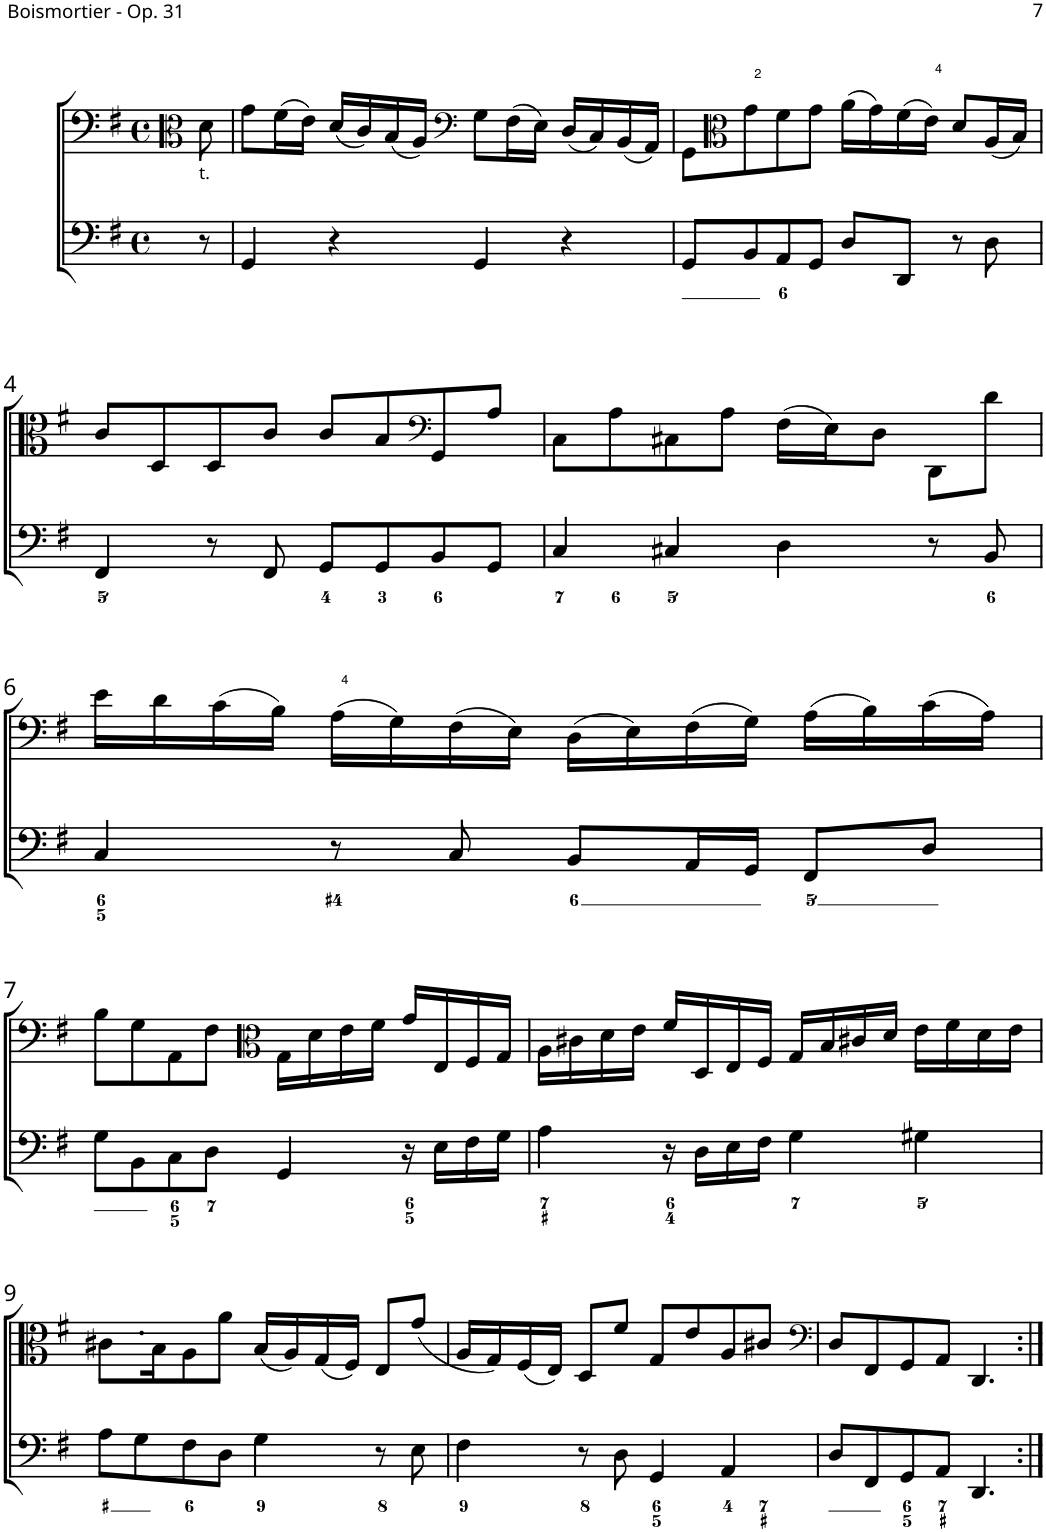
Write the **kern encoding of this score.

**kern	**kern
*part2	*part1
*staff2	*staff1
*I"Viola da gamba (7 strings)	*I"Viola da gamba (7 strings)
!!LO:PB:g=z
*clefF4	*clefC3
*k[f#]	*k[f#]
*M4/4	*M4/4
*met(c)	*met(c)
=1	=1
!	!LO:TX:b:t=t.
8r	8d\
=2	=2
4GG/	8g\L
.	(16f#\L
.	16e\JJ)
4r	(16d/LL
.	16c/)
.	(16B/
.	16A/JJ)
*	*clefF4
4GG/	8G\L
.	(16F#\L
.	16E\JJ)
4r	(16D/LL
.	16C/)
.	(16BB/
.	16AA/JJ)
=3	=3
8GG/L	8GG\L
*	*clefC3
8BB/	8g\
8AA/	8f#\
8GG/J	8g\J
8D/L	(16a\LL
.	16g\)
8DD/J	(16f#\
.	16e\JJ)
8r	8d/L
8D\	(16A/L
.	16B/JJ)
!!LO:LB:g=z
=4	=4
4FF#/	8c/L
.	8D/
8r	8D/
8FF#/	8c/J
8GG/L	8c/L
8GG/	8B/
*	*clefF4
8BB/	8GG/
8GG/J	8A/J
=5	=5
4C/	8C\L
.	8A\
4C#X/	8C#X\
.	8A\J
4D\	(16F#\LL
.	16E\J)
.	8D\J
8r	8DD\L
8BB/	(8d\J
!!LO:LB:g=z
=6	=6
4C/	16e\LL
.	16d\)
.	(16c\
.	16B\JJ)
8r	(16A\LL
.	16G\)
8C/	(16F#\
.	16E\JJ)
8BB/L	(16D\LL
.	16E\)
16AA/L	(16F#\
16GG/JJ	16G\JJ)
8FF#/L	(16A\LL
.	16B\)
8D/J	(16c\
.	16A\JJ)
!!LO:LB:g=z
=7	=7
8G\L	8B\L
8BB\	8G\
8C\	8AA\
8D\J	8F#\J
*	*clefC3
4GG/	16G\LL
.	16d\
.	16e\
.	16f#\JJ
16r	16g/LL
16E\LL	16E/
16F#\	16F#/
16G\JJ	16G/JJ
=8	=8
4A\	16A\LL
.	16c#X\
.	16d\
.	16e\JJ
16r	16f#/LL
16D\LL	16D/
16E\	16E/
16F#\JJ	16F#/JJ
4G\	16G/LL
.	16B/
.	16c#X/
.	16d/JJ
4G#X\	16e\LL
.	16f#\
.	16d\
.	16e\JJ
!!LO:LB:g=z
=9	=9
8A\L	8.c#X\L
8G\	.
.	16B\K
8F#\	8A\
8D\J	8a\J
4G\	(16B/LL
.	16A/)
.	(16G/
.	16F#/JJ)
8r	8E/L
8E\	(8g/J
=10	=10
4F#\	16A/LL
.	16G/)
.	(16F#/
.	16E/JJ)
8r	8D/L
8D\	8f#/J
4GG/	8G/L
.	8e/
4AA/	8A/
.	8c#X/J
=11	=11
*	*clefF4
8D/L	8D/L
8FF#/	8FF#/
8GG/	8GG/
8AA/J	8AA/J
4.DD/	4.DD/
=:|!	=:|!
*-	*-
